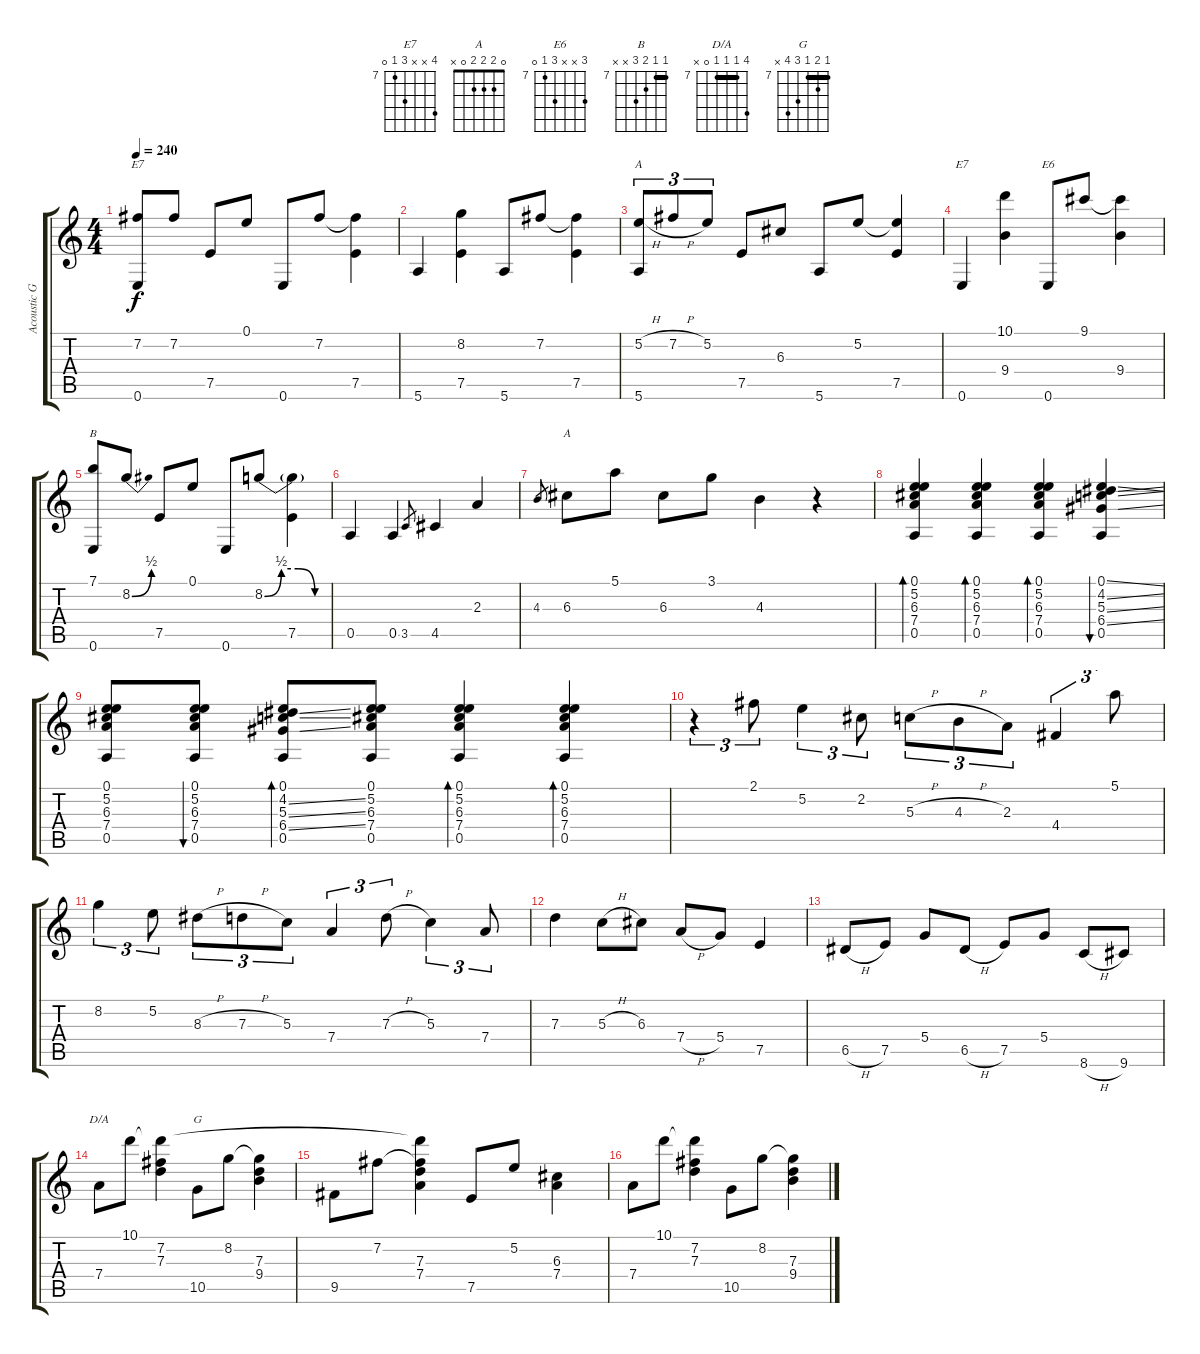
\track ("Acoustic Guitar" "Acoustic G") {instrument acousticguitarsteel}
\staff {score tabs}
\tuning (E4 B3 G3 D3 A2 E2) {hide}
\chord ("E7" x 9 7 9 7 0) {firstfret 7 barre 7}
\chord ("A" x 5 6 7 0 x) {firstfret 5}
\chord ("E7" 10 x x 9 7 0) {firstfret 7}
\chord ("E6" 9 x x 9 7 0) {firstfret 7}
\chord ("B" 7 7 8 9 x x) {firstfret 7 barre 7}
\chord ("A" 0 2 2 2 0 x)
\chord ("D/A" 10 7 7 7 0 x) {firstfret 7 barre 7}
\chord ("G" 7 8 7 9 10 x) {firstfret 7 barre 7}
\ts (4 4)
\tempo 240
\clef g2
\ks c
(7.2 0.6).8{ch "E7" dy f} 7.2.8 7.5.8 0.1.8 0.6.8 7.2.8 (7.2{t} 7.5).4 |
5.6.4 (8.2 7.5).4 5.6.8 7.2.8 (7.2{t} 7.5).4 |
(5.2{h} 5.6).8{tu (3 2) ch "A"} 7.2{h}.8{tu (3 2)} 5.2.8{tu (3 2)} 7.5.8 6.3.8 5.6.8 5.2.8 (5.2{t} 7.5).4 |
0.6.4{ch "E7"} (10.1 9.4).4 0.6.8{ch "E6"} 9.1.8 (9.1{t} 9.4).4 |
(7.1 0.6).8{ch "B"} 8.2{be (bend 0 0 60 2)}.8 7.5.8 0.1.8 0.6.8 8.2{be (custom 0 0 15 2 30 2 45 0 60 0)}.8 (8.2{t} 7.5).4 |
0.5.4 0.5.4 3.5.8{gr} 4.5.4 2.3.4 |
4.3.8{gr} 6.3.8{ch "A"} 5.1.8 6.3.8 3.1.8 4.3.4 r.4 |
(0.1 5.2 6.3 7.4 0.5).4{bd 30} (0.1 5.2 6.3 7.4 0.5).4{bd 30} (0.1 5.2 6.3 7.4 0.5).4{bd 30} (0.1{ss} 4.2{ss} 5.3{ss} 6.4{ss} 0.5).4{bu 30} |
(0.1 5.2 6.3 7.4 0.5).8 (0.1 5.2 6.3 7.4 0.5).8{bu 30} (0.1 4.2{ss} 5.3{ss} 6.4{ss} 0.5).8{bd 30} (0.1 5.2 6.3 7.4 0.5).8 (0.1 5.2 6.3 7.4 0.5).4{bd 30} (0.1 5.2 6.3 7.4 0.5).4{bd 30} |
r.4{tu (3 2)} 2.1.8{tu (3 2)} 5.2.4{tu (3 2)} 2.2.8{tu (3 2)} 5.3{h}.8{tu (3 2)} 4.3{h}.8{tu (3 2)} 2.3.8{tu (3 2)} 4.4.4{tu (3 2)} 5.1.8{tu (3 2)} |
8.2.4{tu (3 2)} 5.2.8{tu (3 2)} 8.3{h}.8{tu (3 2)} 7.3{h}.8{tu (3 2)} 5.3.8{tu (3 2)} 7.4.4{tu (3 2)} 7.3{h}.8{tu (3 2)} 5.3.4{tu (3 2)} 7.4.8{tu (3 2)} |
7.3.4 5.3{h}.8 6.3.8 7.4{h}.8 5.4.8 7.5.4 |
6.5{h}.8 7.5.8 5.4.8 6.5{h}.8 7.5.8 5.4.8 8.6{h}.8 9.6.8 |
7.4.8{ch "D/A"} 10.1.8 (10.1{t} 7.2 7.3).4 10.5.8{ch "G"} 8.2.8 (8.2{t} 7.3 9.4).4 |
9.5.8 7.2.8 (10.1{t} 7.2{t} 7.3 7.4).4 7.5.8 5.2.8 (6.3 7.4).4 |
7.4.8 10.1.8 (10.1{t} 7.2 7.3).4 10.5.8 8.2.8 (8.2{t} 7.3 9.4).4
